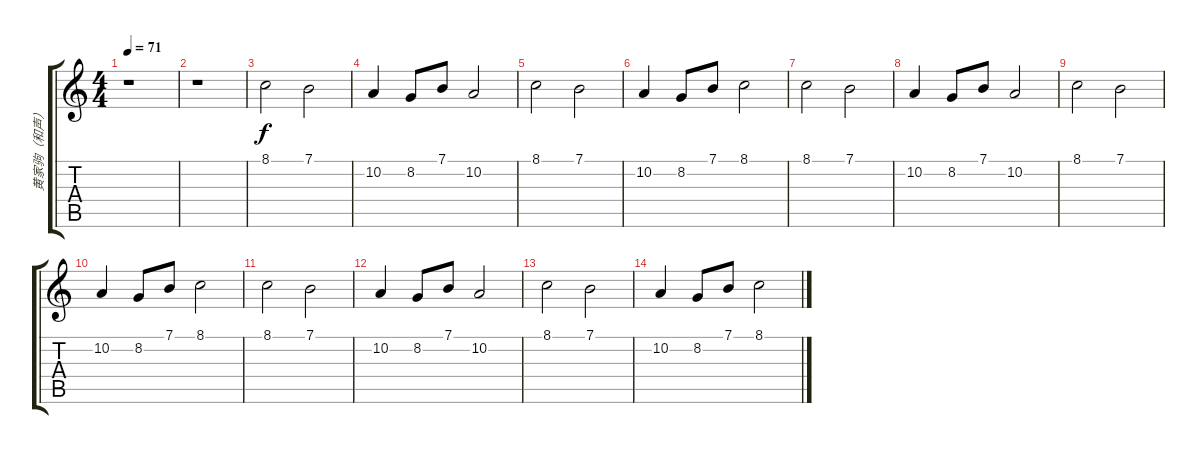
\track ("黄家驹（和声）" "黄家驹（和声）") {instrument choiraahs}
\staff {score tabs}
\tuning (E4 B3 G3 D3 A2 E2) {hide}
\ts (4 4)
\tempo 71
\clef g2
\ks c
r.1{dy f} |
r.1 |
8.1.2 7.1.2 |
10.2.4 8.2.8 7.1.8 10.2.2 |
8.1.2 7.1.2 |
10.2.4 8.2.8 7.1.8 8.1.2 |
8.1.2 7.1.2 |
10.2.4 8.2.8 7.1.8 10.2.2 |
8.1.2 7.1.2 |
10.2.4 8.2.8 7.1.8 8.1.2 |
8.1.2 7.1.2 |
10.2.4 8.2.8 7.1.8 10.2.2 |
8.1.2 7.1.2 |
10.2.4 8.2.8 7.1.8 8.1.2
